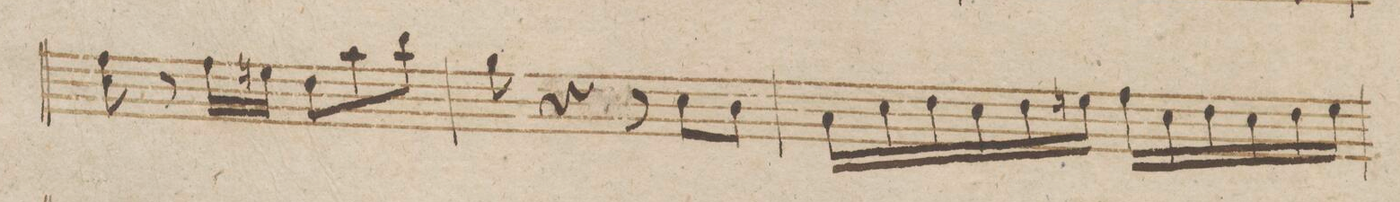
**kern	**dynam
*I"Violino Imo	*
*clefG2	*
*k[b-e-]	*
*M6/8	*
8ff 8cc\	.
8r	.
16ff\LL	.
16een\JJ	.
8dd\L	.
8aa\	.
8bb-\J	.
=38	=38
8gg\	.
4r	.
8r	.
8cc\L	.
8b-\J	.
=39	=39
16a\LL	.
16cc\	.
16dd\	.
16cc\	.
16dd\	.
16een\JJ	.
16ff\LL	.
16cc\	.
16dd\	.
16cc\	.
16dd\	.
16ee\JJ	.
=40	=40
*-	*-
